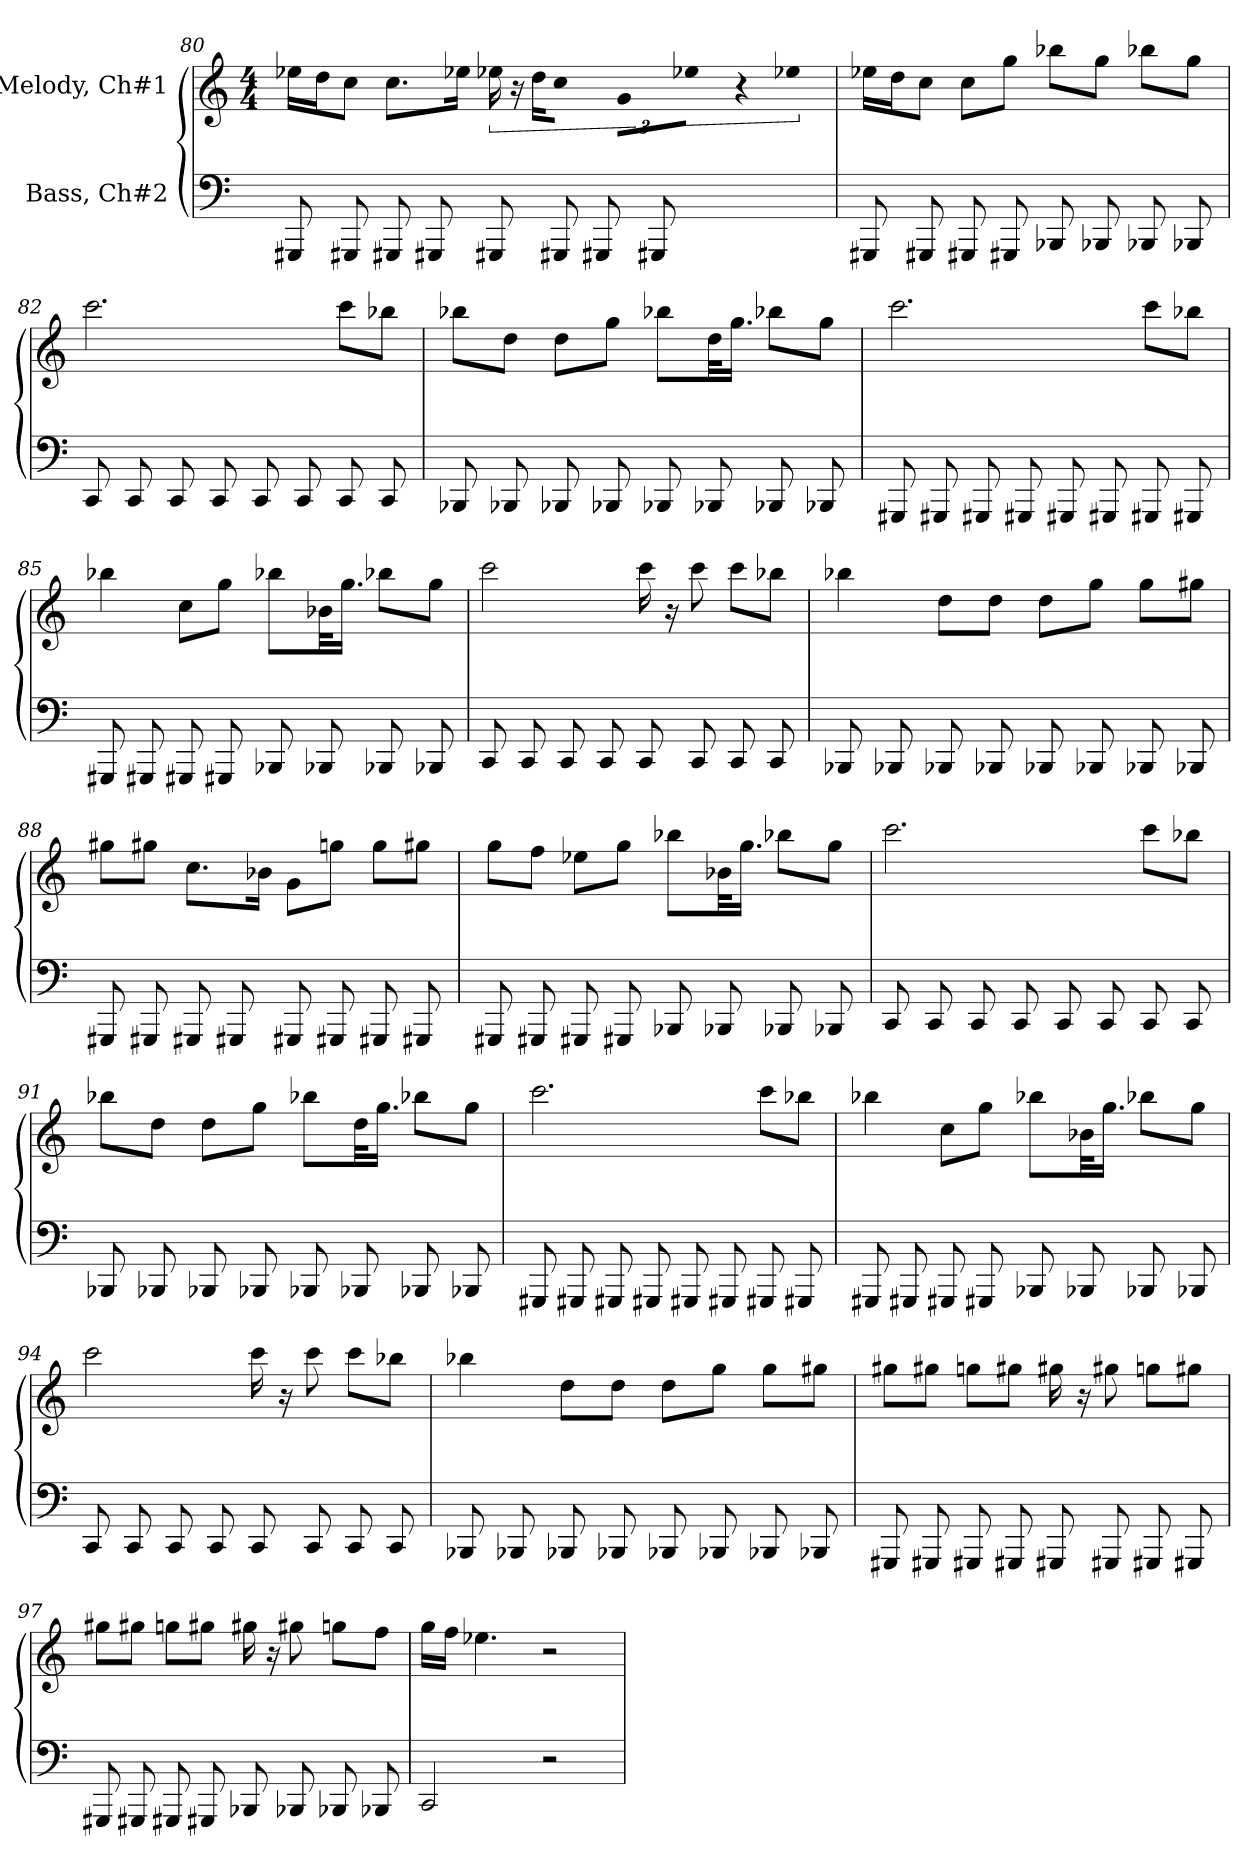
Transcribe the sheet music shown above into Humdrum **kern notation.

**kern	**kern
*part2	*part1
*staff2	*staff1
*I"Bass, Ch#2	*I"Melody, Ch#1
*clefF4	*
*	*M4/4
=80	=80
8GGG#X	16ee-XLL
.	16ddJ
8GGG#X	8ccJ
8GGG#X	8.ccL
8GGG#X	.
.	16ee-XJk
8GGG#X	24ee-X
.	24r
.	24ddKL
8GGG#X	8ccJ
8GGG#X	8gL
8GGG#X	32ee-XJkk
.	32r
.	16ee-X
=81	=81
8GGG#X	16ee-XLL
.	16ddJ
8GGG#X	8ccJ
8GGG#X	8ccL
8GGG#X	8ggJ
8BBB-X	8bb-XL
8BBB-X	8ggJ
8BBB-X	8bb-XL
8BBB-X	8ggJ
=82	=82
8CC	2.ccc
8CC	.
8CC	.
8CC	.
8CC	.
8CC	.
8CC	8cccL
8CC	8bb-XJ
=83	=83
8BBB-X	8bb-XL
8BBB-X	8ddJ
8BBB-X	8ddL
8BBB-X	8ggJ
8BBB-X	8bb-XL
8BBB-X	32ddKL
.	16.ggJJ
8BBB-X	8bb-XL
8BBB-X	8ggJ
=84	=84
8GGG#X	2.ccc
8GGG#X	.
8GGG#X	.
8GGG#X	.
8GGG#X	.
8GGG#X	.
8GGG#X	8cccL
8GGG#X	8bb-XJ
=85	=85
8GGG#X	4bb-X
8GGG#X	.
8GGG#X	8ccL
8GGG#X	8ggJ
8BBB-X	8bb-XL
8BBB-X	32b-XKL
.	16.ggJJ
8BBB-X	8bb-XL
8BBB-X	8ggJ
=86	=86
8CC	2ccc
8CC	.
8CC	.
8CC	.
8CC	16ccc
.	16r
8CC	8ccc
8CC	8cccL
8CC	8bb-XJ
=87	=87
8BBB-X	4bb-X
8BBB-X	.
8BBB-X	8ddL
8BBB-X	8ddJ
8BBB-X	8ddL
8BBB-X	8ggJ
8BBB-X	8ggL
8BBB-X	8gg#XJ
=88	=88
8GGG#X	8gg#XL
8GGG#X	8gg#XJ
8GGG#X	8.ccL
8GGG#X	.
.	16b-XJk
8GGG#X	8gL
8GGG#X	8ggJ
8GGG#X	8ggL
8GGG#X	8gg#XJ
=89	=89
8GGG#X	8ggL
8GGG#X	8ffJ
8GGG#X	8ee-XL
8GGG#X	8ggJ
8BBB-X	8bb-XL
8BBB-X	32b-XKL
.	16.ggJJ
8BBB-X	8bb-XL
8BBB-X	8ggJ
=90	=90
8CC	2.ccc
8CC	.
8CC	.
8CC	.
8CC	.
8CC	.
8CC	8cccL
8CC	8bb-XJ
=91	=91
8BBB-X	8bb-XL
8BBB-X	8ddJ
8BBB-X	8ddL
8BBB-X	8ggJ
8BBB-X	8bb-XL
8BBB-X	32ddKL
.	16.ggJJ
8BBB-X	8bb-XL
8BBB-X	8ggJ
=92	=92
8GGG#X	2.ccc
8GGG#X	.
8GGG#X	.
8GGG#X	.
8GGG#X	.
8GGG#X	.
8GGG#X	8cccL
8GGG#X	8bb-XJ
=93	=93
8GGG#X	4bb-X
8GGG#X	.
8GGG#X	8ccL
8GGG#X	8ggJ
8BBB-X	8bb-XL
8BBB-X	32b-XKL
.	16.ggJJ
8BBB-X	8bb-XL
8BBB-X	8ggJ
=94	=94
8CC	2ccc
8CC	.
8CC	.
8CC	.
8CC	16ccc
.	16r
8CC	8ccc
8CC	8cccL
8CC	8bb-XJ
=95	=95
8BBB-X	4bb-X
8BBB-X	.
8BBB-X	8ddL
8BBB-X	8ddJ
8BBB-X	8ddL
8BBB-X	8ggJ
8BBB-X	8ggL
8BBB-X	8gg#XJ
=96	=96
8GGG#X	8gg#XL
8GGG#X	8gg#XJ
8GGG#X	8ggL
8GGG#X	8gg#XJ
8GGG#X	16gg#X
.	16r
8GGG#X	8gg#X
8GGG#X	8ggL
8GGG#X	8gg#XJ
=97	=97
8GGG#X	8gg#XL
8GGG#X	8gg#XJ
8GGG#X	8ggL
8GGG#X	8gg#XJ
8BBB-X	16gg#X
.	16r
8BBB-X	8gg#X
8BBB-X	8ggL
8BBB-X	8ffJ
=98	=98
2CC	16ggLL
.	16ffJJ
.	4.ee-X
2r	2r
=	=
*-	*-
